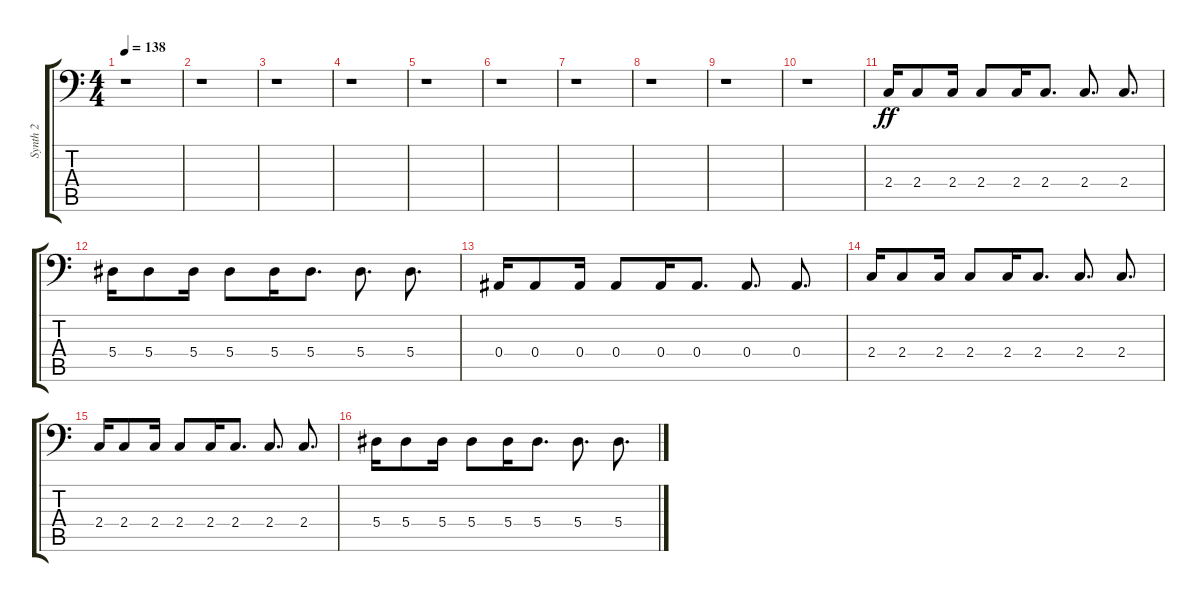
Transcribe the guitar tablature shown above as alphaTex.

\track ("Synth 2" "Synth 2") {instrument lead5charang}
\staff {score tabs}
\tuning (C4 G3 Eb3 Bb2 F2 Bb1) {hide}
\ts (4 4)
\tempo 138
\clef f4
\ks c
r.1{dy ff} |
r.1 |
r.1 |
r.1 |
r.1 |
r.1 |
r.1 |
r.1 |
r.1 |
r.1 |
2.4.16 2.4.8 2.4.16 2.4.8 2.4.16 2.4.8{d} 2.4.8{d} 2.4.8{d} |
5.4.16 5.4.8 5.4.16 5.4.8 5.4.16 5.4.8{d} 5.4.8{d} 5.4.8{d} |
0.4.16 0.4.8 0.4.16 0.4.8 0.4.16 0.4.8{d} 0.4.8{d} 0.4.8{d} |
2.4.16 2.4.8 2.4.16 2.4.8 2.4.16 2.4.8{d} 2.4.8{d} 2.4.8{d} |
2.4.16 2.4.8 2.4.16 2.4.8 2.4.16 2.4.8{d} 2.4.8{d} 2.4.8{d} |
5.4.16 5.4.8 5.4.16 5.4.8 5.4.16 5.4.8{d} 5.4.8{d} 5.4.8{d}
